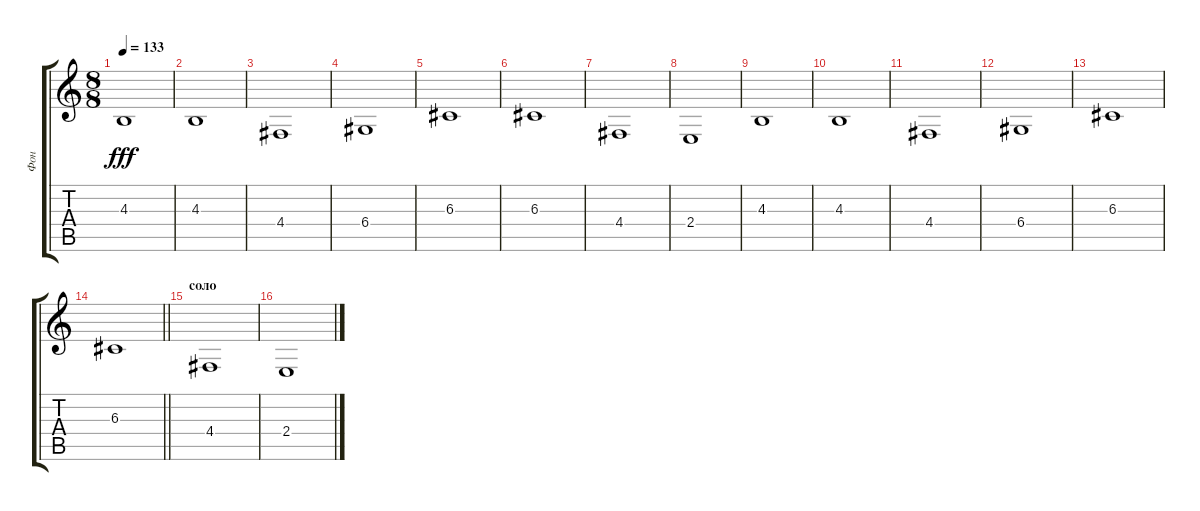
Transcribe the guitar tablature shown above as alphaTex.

\track ("Фон" "Фон") {instrument stringensemble1}
\staff {score tabs}
\tuning (E4 B3 G3 D3 A2 E2) {hide}
\ts (8 8)
\tempo 133
\clef g2
\ks c
4.3.1{dy fff} |
4.3.1 |
4.4.1 |
6.4.1 |
6.3.1 |
6.3.1 |
4.4.1 |
2.4.1 |
4.3.1 |
4.3.1 |
4.4.1 |
6.4.1 |
6.3.1 |
\barLineRight lightlight
6.3.1 |
\section ("" "соло")
4.4.1 |
2.4.1
